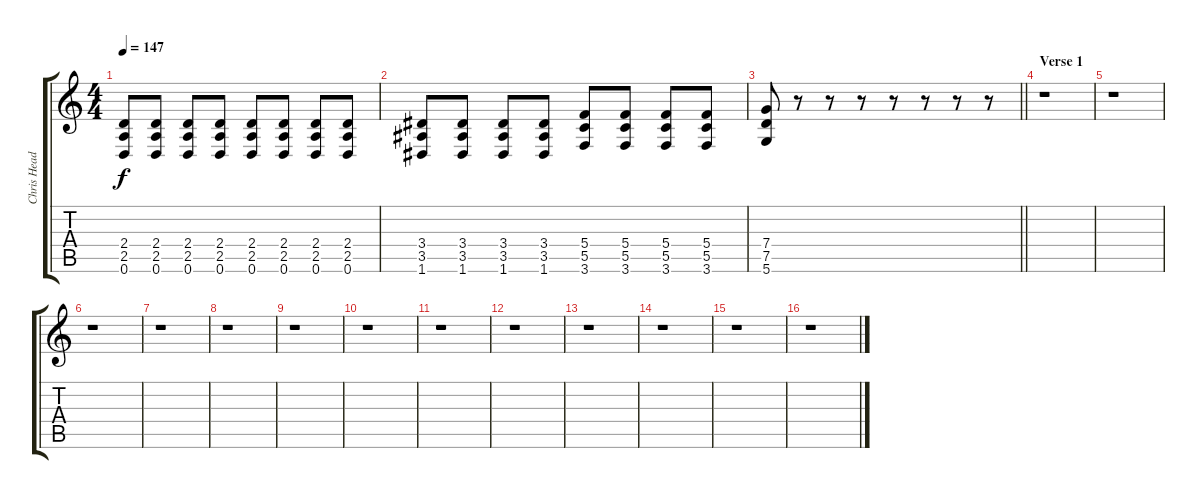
\track ("Chris Head Guitar" "Chris Head") {instrument distortionguitar}
\staff {score tabs}
\tuning (D4 A3 F3 C3 G2 D2) {hide}
\ts (4 4)
\tempo 147
\clef g2
\ks c
(2.4 2.5 0.6).8{dy f} (2.4 2.5 0.6).8 (2.4 2.5 0.6).8 (2.4 2.5 0.6).8 (2.4 2.5 0.6).8 (2.4 2.5 0.6).8 (2.4 2.5 0.6).8 (2.4 2.5 0.6).8 |
(3.4 3.5 1.6).8 (3.4 3.5 1.6).8 (3.4 3.5 1.6).8 (3.4 3.5 1.6).8 (5.4 5.5 3.6).8 (5.4 5.5 3.6).8 (5.4 5.5 3.6).8 (5.4 5.5 3.6).8 |
\barLineRight lightlight
(7.4 7.5 5.6).8 r.8 r.8 r.8 r.8 r.8 r.8 r.8 |
\section ("" "Verse 1")
r.1 |
r.1 |
r.1 |
r.1 |
r.1 |
r.1 |
r.1 |
r.1 |
r.1 |
r.1 |
r.1 |
r.1 |
r.1
